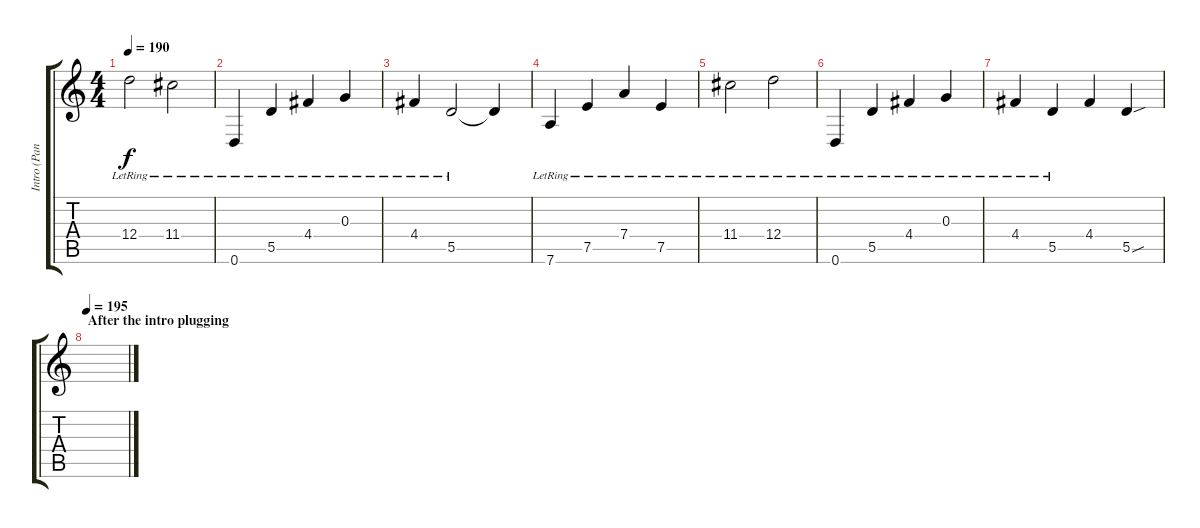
\track ("Intro (Pankaj)" "Intro (Pan") {instrument electricguitarjazz}
\staff {score tabs}
\tuning (E4 B3 G3 D3 A2 D2) {hide}
\ts (4 4)
\tempo 190
\clef g2
\ks c
12.4{lr}.2{dy f} 11.4{lr}.2 |
0.6{lr}.4 5.5{lr}.4 4.4{lr}.4 0.3{lr}.4 |
4.4{lr}.4 5.5{lr}.2 5.5{t}.4 |
7.6{lr}.4 7.5{lr}.4 7.4{lr}.4 7.5{lr}.4 |
11.4{lr}.2 12.4{lr}.2 |
0.6{lr}.4 5.5{lr}.4 4.4{lr}.4 0.3{lr}.4 |
4.4{lr}.4 5.5{lr}.4 4.4.4 5.5{sou}.4 |
\section ("" "After the intro plugging")
\tempo 195
